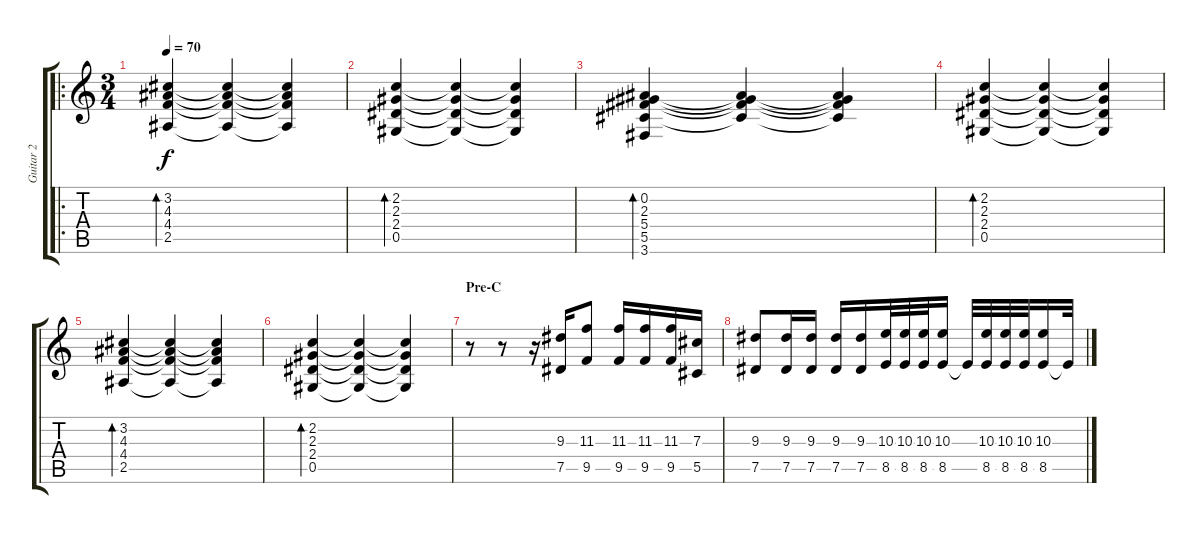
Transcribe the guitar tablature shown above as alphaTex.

\track ("Guitar 2" "Guitar 2") {instrument overdrivenguitar}
\staff {score tabs}
\tuning (Eb4 Bb3 Gb3 Db3 Ab2 Eb2) {hide}
\ro
\ts (3 4)
\tempo 70
\clef g2
\ks c
(3.2 4.3 4.4 2.5).4{bd 60 dy f instrument acousticguitarsteel} (3.2{t} 4.3{t} 4.4{t} 2.5{t}).4 (3.2{t} 4.3{t} 4.4{t} 2.5{t}).4 |
(2.2 2.3 2.4 0.5).4{bd 60 instrument acousticguitarsteel} (2.2{t} 2.3{t} 2.4{t} 0.5{t}).4 (2.2{t} 2.3{t} 2.4{t} 0.5{t}).4 |
(0.2 2.3 5.4 5.5 3.6).4{bd 60 instrument acousticguitarsteel} (0.2{t} 2.3{t} 5.4{t} 5.5{t}).4 (0.2{t} 2.3{t} 5.4{t} 5.5{t}).4 |
(2.2 2.3 2.4 0.5).4{bd 60 instrument acousticguitarsteel} (2.2{t} 2.3{t} 2.4{t} 0.5{t}).4 (2.2{t} 2.3{t} 2.4{t} 0.5{t}).4 |
(3.2 4.3 4.4 2.5).4{bd 60 instrument acousticguitarsteel} (3.2{t} 4.3{t} 4.4{t} 2.5{t}).4 (3.2{t} 4.3{t} 4.4{t} 2.5{t}).4 |
(2.2 2.3 2.4 0.5).4{bd 60 instrument acousticguitarsteel} (2.2{t} 2.3{t} 2.4{t} 0.5{t}).4 (2.2{t} 2.3{t} 2.4{t} 0.5{t}).4 |
\section ("" "Pre-C")
r.8{instrument overdrivenguitar} r.8 r.16 (9.3 7.5).16 (11.3 9.5).8 (11.3 9.5).16 (11.3 9.5).16 (11.3 9.5).16 (7.3 5.5).16 |
(9.3 7.5).8 (9.3 7.5).16 (9.3 7.5).16 (9.3 7.5).16 (9.3 7.5).16 (10.3 8.5).32 (10.3 8.5).32 (10.3 8.5).32 (10.3 8.5).16 8.5{t}.32 (10.3 8.5).32 (10.3 8.5).32 (10.3 8.5).32 (10.3 8.5).16 8.5{t}.32
